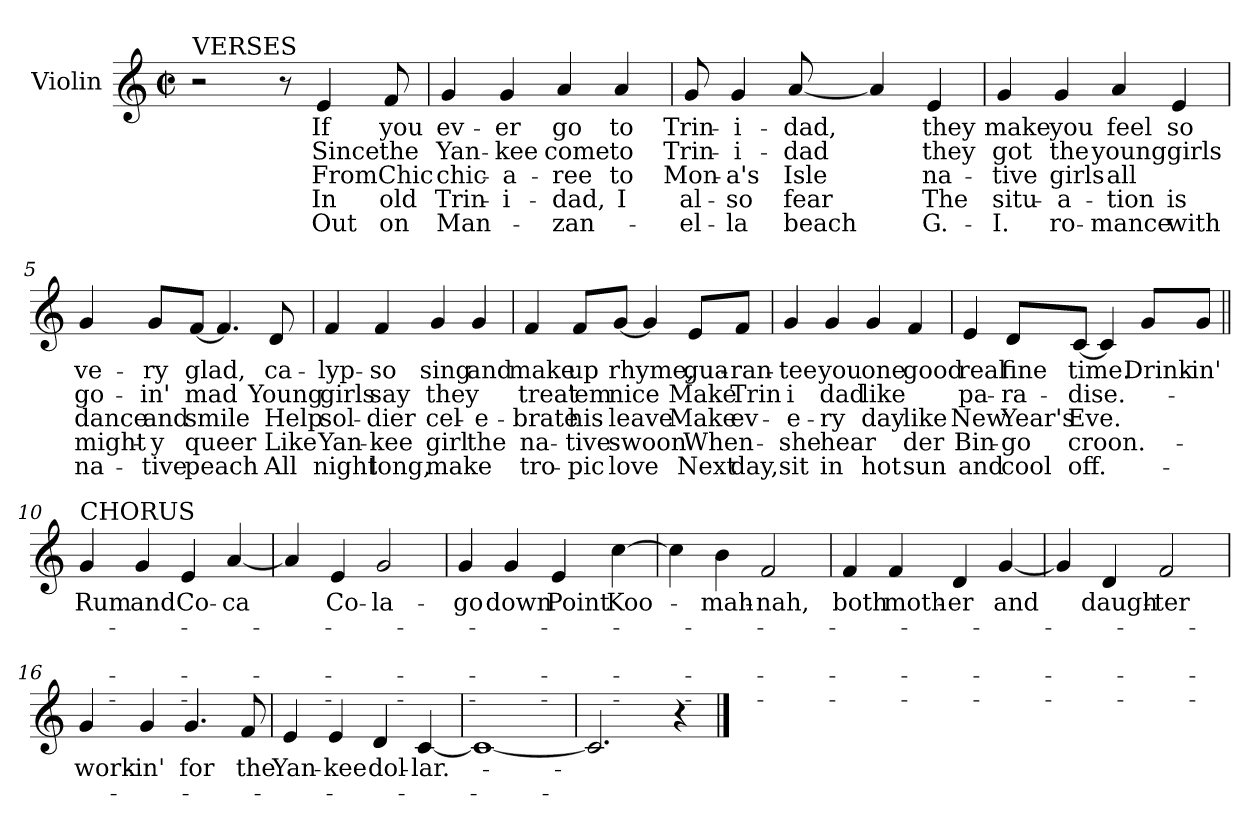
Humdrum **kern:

**kern	**text	**text	**text	**text	**text
*part1	*part1	*part1	*part1	*part1	*part1
*staff1	*staff1	*staff1	*staff1	*staff1	*staff1
*I"Violin	*	*	*	*	*
*I'Vln	*	*	*	*	*
*clefG2	*	*	*	*	*
*k[]	*	*	*	*	*
*C:	*	*	*	*	*
*M2/2	*	*	*	*	*
*met(c|)	*	*	*	*	*
=1	=1	=1	=1	=1	=1
!LO:TX:a:t=VERSES	!	!	!	!	!
2r	.	.	.	.	.
8r	.	.	.	.	.
4e/	If	Since	From	In	Out
8f/	you	the	Chic	old	on
=2	=2	=2	=2	=2	=2
4g/	ev-	Yan-	chic-	Trin-	Man-
4g/	-er	-kee	-a-	-i-	.
4a/	go	come	-ree	-dad,	-zan-
4a/	to	to	to	I	.
=3	=3	=3	=3	=3	=3
8g/	Trin-	Trin-	Mon-	al-	-el-
4g/	-i-	-i-	-a's	-so	-la
[8a/	-dad,	-dad	Isle	fear	beach
4a/]	.	.	.	.	.
4e/	they	they	na-	The	G.-
=4	=4	=4	=4	=4	=4
4g/	make	got	-tive	situ-	-I.
4g/	you	the	girls	-a-	ro-
4a/	feel	young	all	-tion	-mance
4e/	so	girls	.	is	with
!!LO:LB:g=z
=5	=5	=5	=5	=5	=5
4g/	ve-	go-	dance	might-	na-
8g/L	-ry	-in'	and	-y	-tive
[8f/J	glad,	mad	smile	queer	peach
4.f/]	.	.	.	.	.
8d/	ca-	Young	Help	Like	All
=6	=6	=6	=6	=6	=6
4f/	-lyp-	girls	sol-	Yan-	night
4f/	-so	say	-dier	-kee	long,
4g/	sing	they	cel-	girl	make
4g/	and	.	-e-	the	.
=7	=7	=7	=7	=7	=7
4f/	make	treat	-brate	na-	tro-
8f/L	up	'em	his	-tive	-pic
[8g/J	rhyme,	nice	leave	swoon	love
4g/]	.	.	.	.	.
8e/L	gua-	Make	Make	When-	Next
8f/J	-ran-	Trin	ev-	.	day,
=8	=8	=8	=8	=8	=8
4g/	-tee	i	-e-	-she	sit
4g/	you	dad	-ry	hear	in
4g/	one	like	day	.	hot
4f/	good	.	like	der	sun
!!LO:LB:g=z
=9	=9	=9	=9	=9	=9
4e/	real	pa-	New	Bin-	and
8d/L	fine	-ra-	Year's	-go	cool
[8c/J	time.	-dise.-	Eve.	croon.-	off.-
4c/]	.	.	.	.	.
8g/L	Drink-	.	.	.	.
8g/J	-in'	.	.	.	.
=10||	=10||	=10||	=10||	=10||	=10||
!LO:TX:a:t=CHORUS	!	!	!	!	!
4g/	Rum	.	.	.	.
4g/	and	.	.	.	.
4e/	Co-	.	.	.	.
[4a/	-ca	.	.	.	.
=11	=11	=11	=11	=11	=11
4a/]	.	.	.	.	.
4e/	Co-	.	.	.	.
2g/	-la-	.	.	.	.
=12	=12	=12	=12	=12	=12
4g/	-go	.	.	.	.
4g/	down	.	.	.	.
4e/	Point	.	.	.	.
[4cc\	Koo-	.	.	.	.
!!LO:LB:g=z
=13	=13	=13	=13	=13	=13
4cc\]	.	.	.	.	.
4b\	-mah-	.	.	.	.
2f/	-nah,	.	.	.	.
=14	=14	=14	=14	=14	=14
4f/	both	.	.	.	.
4f/	moth-	.	.	.	.
4d/	-er	.	.	.	.
[4g/	and	.	.	.	.
=15	=15	=15	=15	=15	=15
4g/]	.	.	.	.	.
4d/	daugh-	.	.	.	.
2f/	-ter	.	.	.	.
=16	=16	=16	=16	=16	=16
4g/	work-	.	.	.	.
4g/	-in'	.	.	.	.
4.g/	for	.	.	.	.
8f/	the	.	.	.	.
!!LO:LB:g=z
=17	=17	=17	=17	=17	=17
4e/	Yan-	.	.	.	.
4e/	-kee	.	.	.	.
4d/	dol-	.	.	.	.
[4c/	-lar.-	.	.	.	.
=18	=18	=18	=18	=18	=18
1c_	.	.	.	.	.
=19	=19	=19	=19	=19	=19
2.c/]	.	.	.	.	.
4r	.	.	.	.	.
==	==	==	==	==	==
*-	*-	*-	*-	*-	*-
